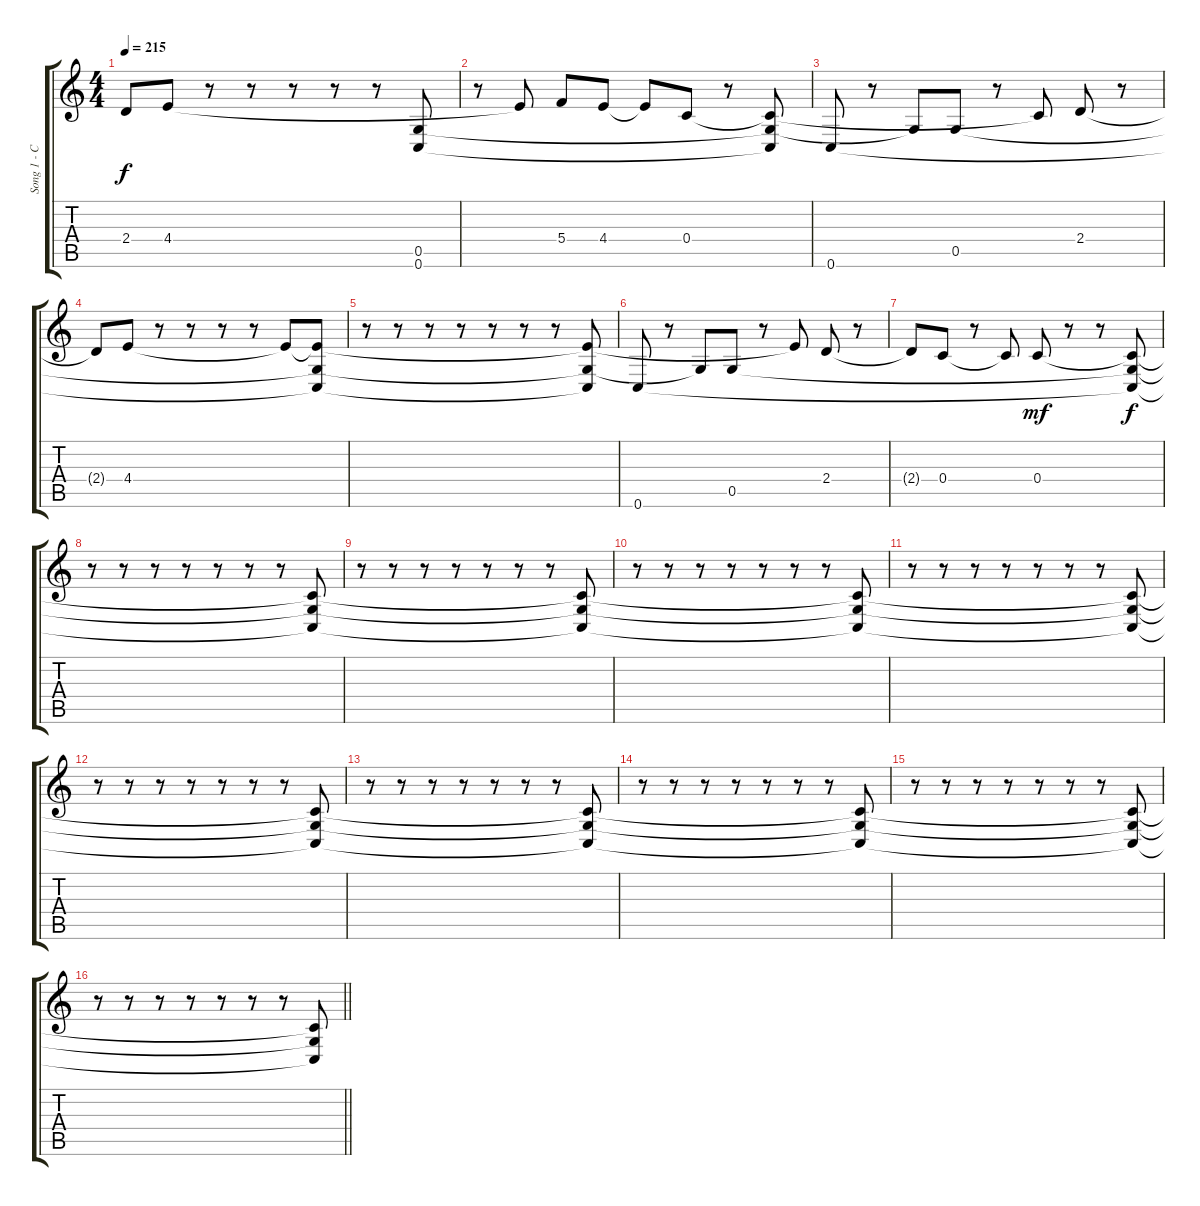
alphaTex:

\track ("Song 1 - Clean" "Song 1 - C") {instrument electricguitarclean}
\staff {score tabs}
\tuning (D4 A3 F3 C3 G2 C2) {hide}
\ts (4 4)
\tempo 215
\clef g2
\ks c
2.4{t}.8{dy f} 4.4.8 r.8 r.8 r.8 r.8 r.8 (0.5{t} 0.6{t}).8 |
r.8 4.4{t}.8 5.4.8 4.4.8 4.4{t}.8 0.4.8 r.8 (0.4{t} 0.5{t} 0.6{t}).8 |
0.6.8 r.8 0.5{t}.8 0.5.8 r.8 0.4{t}.8 2.4.8 r.8 |
2.4{t}.8 4.4.8 r.8 r.8 r.8 r.8 4.4{t}.8 (4.4{t} 0.5{t} 0.6{t}).8 |
r.8 r.8 r.8 r.8 r.8 r.8 r.8 (4.4{t} 0.5{t} 0.6{t}).8 |
0.6.8 r.8 0.5{t}.8 0.5.8 r.8 4.4{t}.8 2.4.8 r.8 |
2.4{t}.8 0.4.8 r.8 0.4{t}.8 0.4.8{dy mf} r.8 r.8 (0.4{t} 0.5{t} 0.6{t}).8{dy f} |
r.8 r.8 r.8 r.8 r.8 r.8 r.8 (0.4{t} 0.5{t} 0.6{t}).8 |
r.8 r.8 r.8 r.8 r.8 r.8 r.8 (0.4{t} 0.5{t} 0.6{t}).8 |
r.8 r.8 r.8 r.8 r.8 r.8 r.8 (0.4{t} 0.5{t} 0.6{t}).8 |
r.8 r.8 r.8 r.8 r.8 r.8 r.8 (0.4{t} 0.5{t} 0.6{t}).8 |
r.8 r.8 r.8 r.8 r.8 r.8 r.8 (0.4{t} 0.5{t} 0.6{t}).8 |
r.8 r.8 r.8 r.8 r.8 r.8 r.8 (0.4{t} 0.5{t} 0.6{t}).8 |
r.8 r.8 r.8 r.8 r.8 r.8 r.8 (0.4{t} 0.5{t} 0.6{t}).8 |
r.8 r.8 r.8 r.8 r.8 r.8 r.8 (0.4{t} 0.5{t} 0.6{t}).8 |
\barLineRight lightlight
r.8 r.8 r.8 r.8 r.8 r.8 r.8 (0.4{t} 0.5{t} 0.6{t}).8
